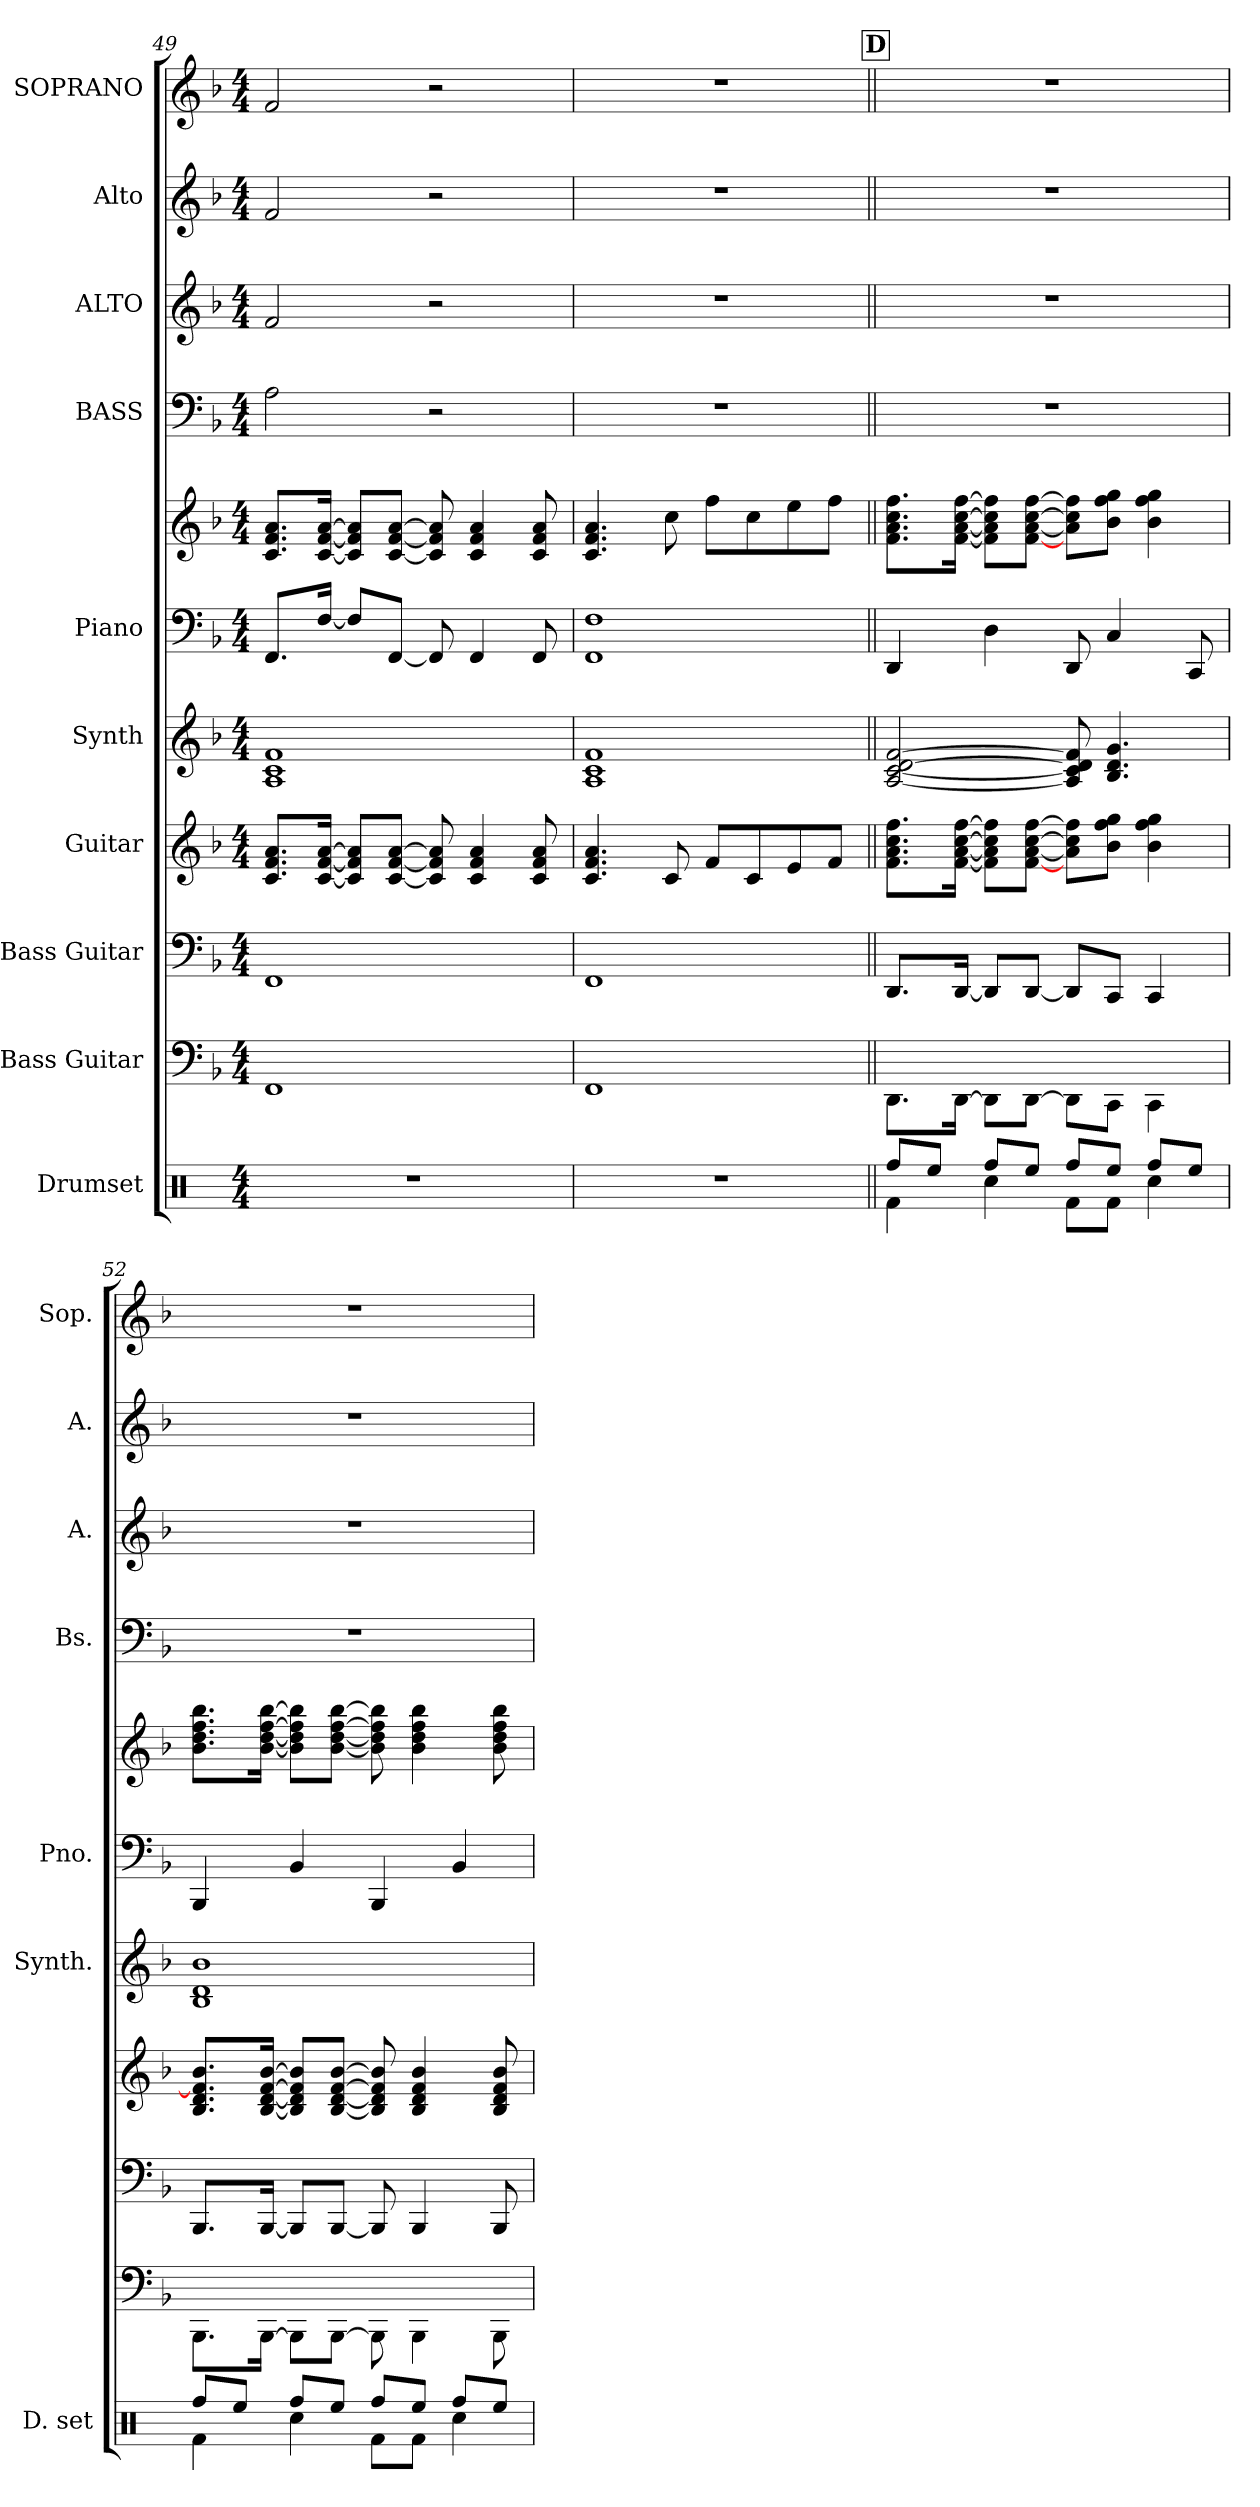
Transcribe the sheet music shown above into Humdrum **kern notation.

**kern	**kern	**kern	**kern	**kern	**kern	**kern	**kern	**kern	**kern	**kern
*part10	*part9	*part8	*part7	*part6	*part5	*part5	*part4	*part3	*part2	*part1
*staff11	*staff10	*staff9	*staff8	*staff7	*staff6	*staff5	*staff4	*staff3	*staff2	*staff1
*I"Drumset	*I"Bass Guitar	*I"Bass Guitar	*I"Guitar	*I"Synth	*I"Piano	*	*I"BASS	*I"ALTO	*I"Alto	*I"SOPRANO
*I'D. set	*	*	*	*I'Synth.	*I'Pno.	*	*I'Bs.	*I'A.	*I'A.	*I'Sop.
!!LO:PB:g=z
*clefX	*	*clefF4	*clefG2	*clefG2	*clefF4	*clefG2	*clefF4	*clefG2	*clefG2	*clefG2
*k[]	*k[b-]	*k[b-]	*k[b-]	*k[b-]	*k[b-]	*k[b-]	*k[b-]	*k[b-]	*k[b-]	*k[b-]
*	*d:	*d:	*d:	*d:	*d:	*d:	*d:	*d:	*d:	*d:
*M4/4	*M4/4	*M4/4	*M4/4	*M4/4	*M4/4	*M4/4	*M4/4	*M4/4	*M4/4	*M4/4
=49	=49	=49	=49	=49	=49	=49	=49	=49	=49	=49
1r	1FF	1FF	8.c/ 8.f/ 8.a/L	1A 1c 1f	8.FF/L	8.c/ 8.f/ 8.a/L	2A\	2f/	2f/	2f/
.	.	.	[16c/ [16f/ [16a/Jk	.	[16F/Jk	[16c/ [16f/ [16a/Jk	.	.	.	.
.	.	.	8c/] 8f/] 8a/]L	.	8F/L]	8c/] 8f/] 8a/]L	.	.	.	.
.	.	.	[8c/ [8f/ [8a/J	.	[8FF/J	[8c/ [8f/ [8a/J	.	.	.	.
.	.	.	8c/] 8f/] 8a/]	.	8FF/]	8c/] 8f/] 8a/]	2r	2r	2r	2r
.	.	.	4c/ 4f/ 4a/	.	4FF/	4c/ 4f/ 4a/	.	.	.	.
.	.	.	8c/ 8f/ 8a/	.	8FF/	8c/ 8f/ 8a/	.	.	.	.
=50	=50	=50	=50	=50	=50	=50	=50	=50	=50	=50
1r	1FF	1FF	4.c/ 4.f/ 4.a/	1A 1c 1f	1FF 1F	4.c/ 4.f/ 4.a/	1r	1r	1r	1r
.	.	.	8c/	.	.	8cc\	.	.	.	.
.	.	.	8f/L	.	.	8ff\L	.	.	.	.
.	.	.	8c/	.	.	8cc\	.	.	.	.
.	.	.	8e/	.	.	8ee\	.	.	.	.
.	.	.	8f/J	.	.	8ff\J	.	.	.	.
!!LO:REH:place=s1:a:fs=14:t=D
=51||	=51||	=51||	=51||	=51||	=51||	=51||	=51||	=51||	=51||	=51||
*^	*	*	*	*	*	*	*	*	*	*
8Rff/L	4Rf\	8.DD\L	8.DD/L	8.f\ 8.a\ 8.cc\ 8.ff\L	[2A/ [2c/ [2d/ [2f/	4DD/	8.f\ 8.a\ 8.cc\ 8.ff\L	1r	1r	1r	1r
8Ree/J	.	.	.	.	.	.	.	.	.	.	.
.	.	[16DD\Jk	[16DD/Jk	[16f\ [16a\ [16cc\ [16ff\Jk	.	.	[16f\ [16a\ [16cc\ [16ff\Jk	.	.	.	.
8Rff/L	4Rcc\	8DD\L]	8DD/L]	8f\] 8a\] 8cc\] 8ff\]L	.	4D\	8f\] 8a\] 8cc\] 8ff\]L	.	.	.	.
8Ree/J	.	[8DD\J	[8DD/J	[8f\ [8a\ [8cc\ [8ff\J	.	.	[8f\ [8a\ [8cc\ [8ff\J	.	.	.	.
8Rff/L	8Rf\L	8DD\L]	8DD/L]	8a\] 8cc\] 8ff\]L	8A/] 8c/] 8d/] 8f/]	8DD/	8a\] 8cc\] 8ff\]L	.	.	.	.
8Ree/J	8Rf\J	8CC\J	8CC/J	8b-\ 8ff\ 8gg\J	4.B-/ 4.d/ 4.g/	4C/	8b-\ 8ff\ 8gg\J	.	.	.	.
8Rff/L	4Rcc\	4CC\	4CC/	4b-\ 4ff\ 4gg\	.	.	4b-\ 4ff\ 4gg\	.	.	.	.
8Ree/J	.	.	.	.	.	8CC/	.	.	.	.	.
!!LO:PB:g=z
=52	=52	=52	=52	=52	=52	=52	=52	=52	=52	=52	=52
8Rff/L	4Rf\	8.BBB-\L	8.BBB-/L	8.B-/ 8.d/ 8.f/] 8.b-/L	1B- 1d 1b-	4BBB-/	8.b-\ 8.dd\ 8.ff\ 8.bb-\L	1r	1r	1r	1r
8Ree/J	.	.	.	.	.	.	.	.	.	.	.
.	.	[16BBB-\Jk	[16BBB-/Jk	[16B-/ [16d/ [16f/ [16b-/Jk	.	.	[16b-\ [16dd\ [16ff\ [16bb-\Jk	.	.	.	.
8Rff/L	4Rcc\	8BBB-\L]	8BBB-/L]	8B-/] 8d/] 8f/] 8b-/]L	.	4BB-/	8b-\] 8dd\] 8ff\] 8bb-\]L	.	.	.	.
8Ree/J	.	[8BBB-\J	[8BBB-/J	[8B-/ [8d/ [8f/ [8b-/J	.	.	[8b-\ [8dd\ [8ff\ [8bb-\J	.	.	.	.
8Rff/L	8Rf\L	8BBB-\]	8BBB-/]	8B-/] 8d/] 8f/] 8b-/]	.	4BBB-/	8b-\] 8dd\] 8ff\] 8bb-\]	.	.	.	.
8Ree/J	8Rf\J	4BBB-\	4BBB-/	4B-/ 4d/ 4f/ 4b-/	.	.	4b-\ 4dd\ 4ff\ 4bb-\	.	.	.	.
8Rff/L	4Rcc\	.	.	.	.	4BB-/	.	.	.	.	.
8Ree/J	.	8BBB-\	8BBB-/	8B-/ 8d/ 8f/ 8b-/	.	.	8b-\ 8dd\ 8ff\ 8bb-\	.	.	.	.
*v	*v	*	*	*	*	*	*	*	*	*	*
=	=	=	=	=	=	=	=	=	=	=
*-	*-	*-	*-	*-	*-	*-	*-	*-	*-	*-
